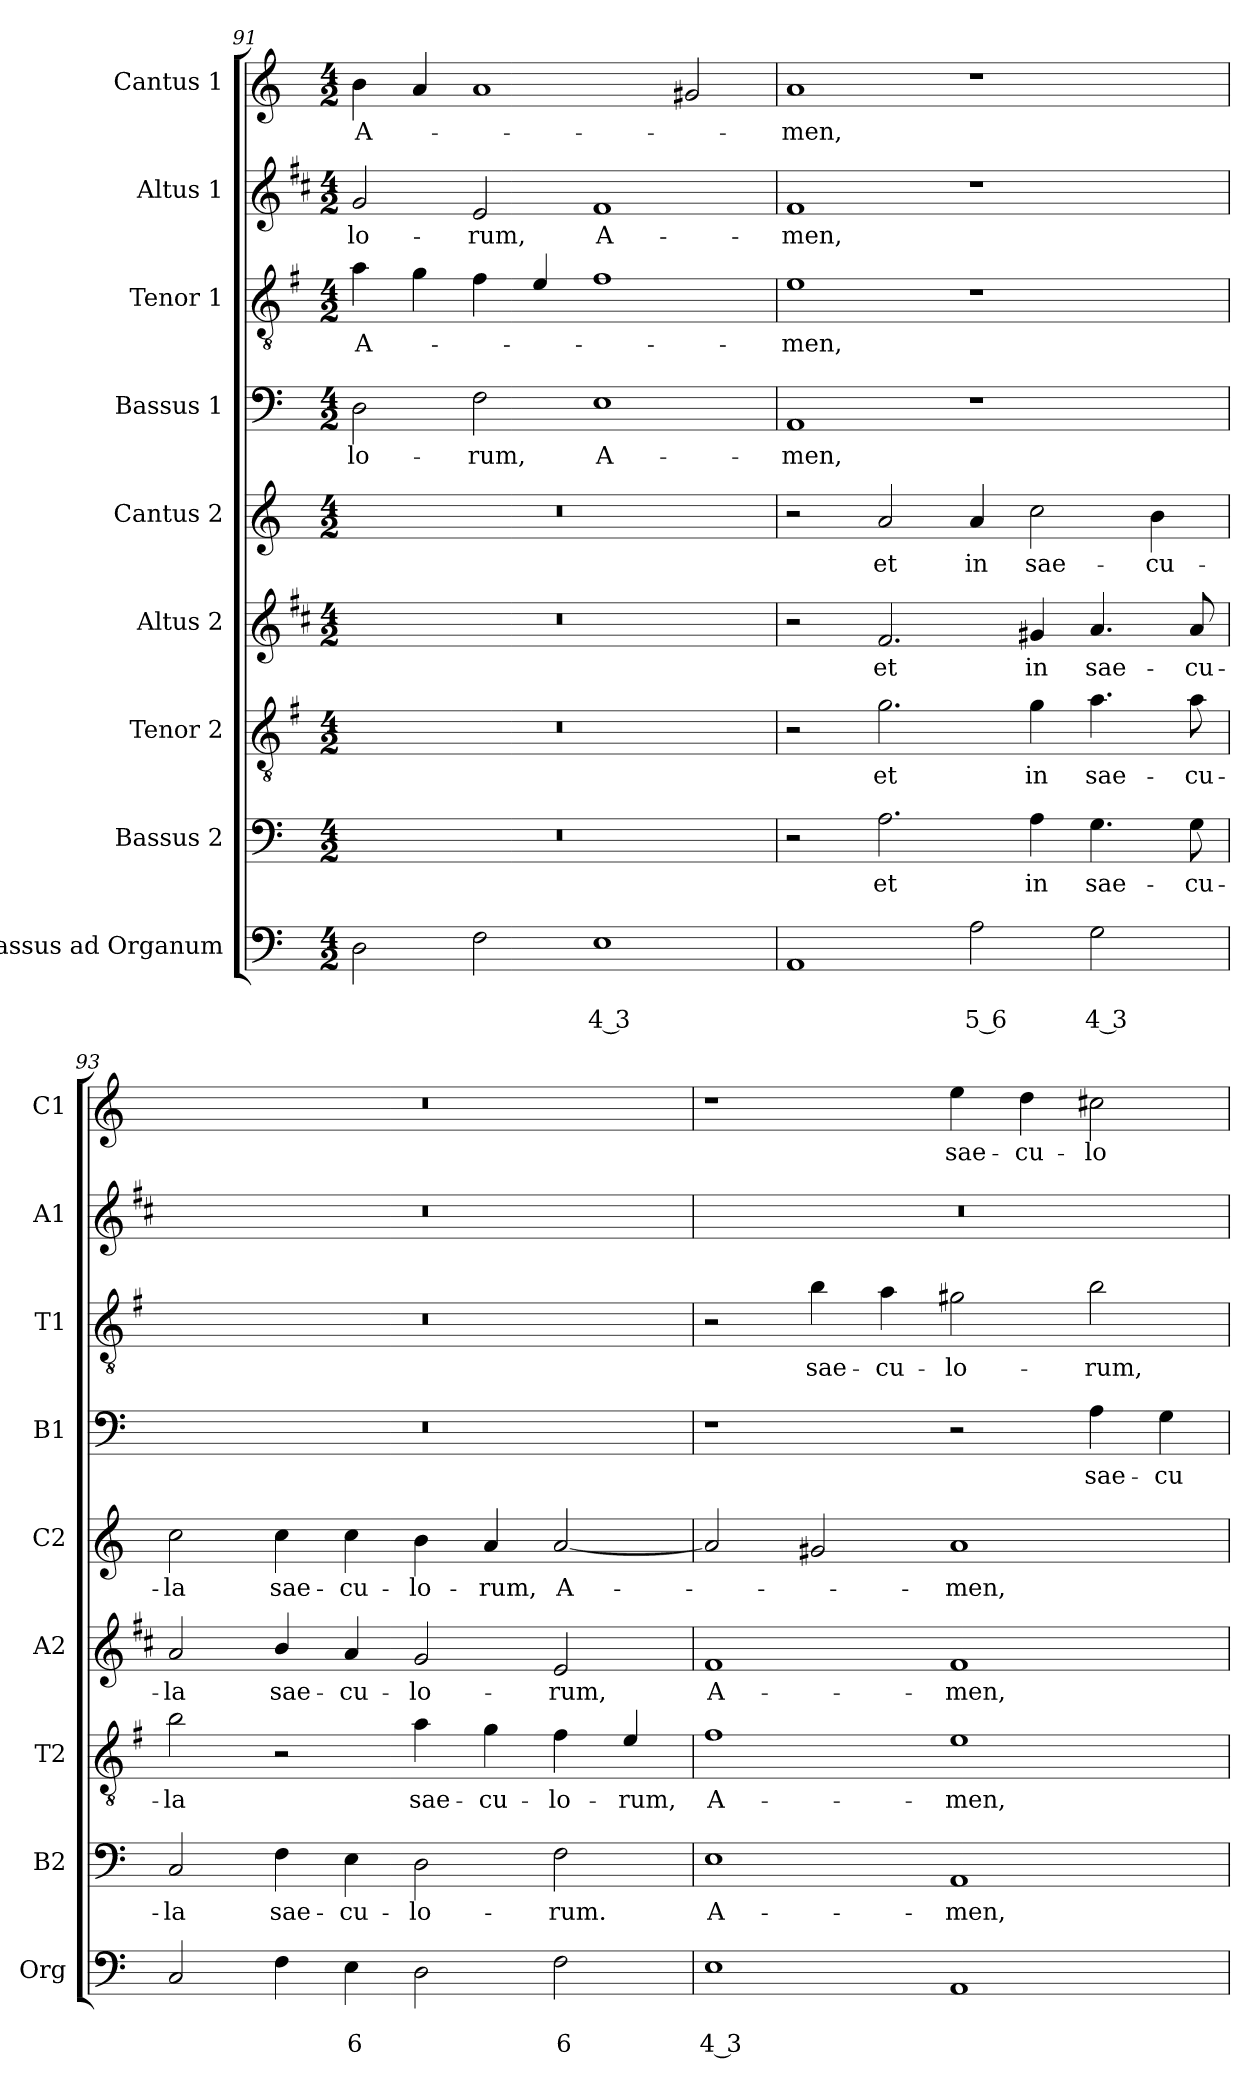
**kern	**text	**text	**kern	**text	**kern	**text	**kern	**text	**kern	**text	**kern	**text	**kern	**text	**kern	**text	**kern	**text
*part9	*part9	*part9	*part8	*part8	*part7	*part7	*part6	*part6	*part5	*part5	*part4	*part4	*part3	*part3	*part2	*part2	*part1	*part1
*staff9	*staff9	*staff9	*staff8	*staff8	*staff7	*staff7	*staff6	*staff6	*staff5	*staff5	*staff4	*staff4	*staff3	*staff3	*staff2	*staff2	*staff1	*staff1
*I"Bassus ad Organum	*	*	*I"Bassus 2	*	*I"Tenor 2	*	*I"Altus 2	*	*I"Cantus 2	*	*I"Bassus 1	*	*I"Tenor 1	*	*I"Altus 1	*	*I"Cantus 1	*
*I'Org	*	*	*I'B2	*	*I'T2	*	*I'A2	*	*I'C2	*	*I'B1	*	*I'T1	*	*I'A1	*	*I'C1	*
*clefF4	*	*	*clefF4	*	*clefGv2	*	*clefG2	*	*clefG2	*	*clefF4	*	*clefGv2	*	*clefG2	*	*clefG2	*
*	*	*	*	*	*ITrd4c7	*	*ITrd1c2	*	*	*	*	*	*ITrd4c7	*	*ITrd1c2	*	*	*
*k[]	*	*	*k[]	*	*k[]	*	*k[]	*	*k[]	*	*k[]	*	*k[]	*	*k[]	*	*k[]	*
*C:	*	*	*C:	*	*C:	*	*C:	*	*C:	*	*C:	*	*C:	*	*C:	*	*C:	*
*M4/2	*	*	*M4/2	*	*M4/2	*	*M4/2	*	*M4/2	*	*M4/2	*	*M4/2	*	*M4/2	*	*M4/2	*
=91	=91	=91	=91	=91	=91	=91	=91	=91	=91	=91	=91	=91	=91	=91	=91	=91	=91	=91
!	!	!	!	!	!	!	!	!	!	!	!	!LO:LY:b	!	!LO:LY:b	!	!LO:LY:b	!	!LO:LY:b
2D\	.	.	0r	.	0r	.	0r	.	0r	.	2D\	-lo-	4d\	A-	2f/	-lo-	4b\	A-
.	.	.	.	.	.	.	.	.	.	.	.	.	4c\	.	.	.	4a/	.
!	!	!	!	!	!	!	!	!	!	!	!	!LO:LY:b	!	!	!	!LO:LY:b	!	!
2F\	.	.	.	.	.	.	.	.	.	.	2F\	-rum,	4B\	.	2d/	-rum,	1a	.
.	.	.	.	.	.	.	.	.	.	.	.	.	4A/	.	.	.	.	.
!	!	!LO:LY:b	!	!	!	!	!	!	!	!	!	!LO:LY:b	!	!	!	!LO:LY:b	!	!
1E	.	4 3	.	.	.	.	.	.	.	.	1E	A-	1B	.	1e	A-	.	.
.	.	.	.	.	.	.	.	.	.	.	.	.	.	.	.	.	2g#X/	.
!!LO:PB:g=z
=92	=92	=92	=92	=92	=92	=92	=92	=92	=92	=92	=92	=92	=92	=92	=92	=92	=92	=92
!	!	!	!	!	!	!	!	!	!	!	!	!LO:LY:b	!	!LO:LY:b	!	!LO:LY:b	!	!LO:LY:b
1AA	.	.	2r	.	2r	.	2r	.	2r	.	1AA	-men,	1A	-men,	1e	-men,	1a	-men,
!	!	!	!	!LO:LY:b	!	!LO:LY:b	!	!LO:LY:b	!	!LO:LY:b	!	!	!	!	!	!	!	!
.	.	.	2.A\	et	2.c\	et	2.e/	et	2a/	et	.	.	.	.	.	.	.	.
!	!	!LO:LY:b	!	!	!	!	!	!	!	!LO:LY:b	!	!	!	!	!	!	!	!
2A\	.	5 6	.	.	.	.	.	.	4a/	in	1r	.	1r	.	1r	.	1r	.
!	!	!	!	!LO:LY:b	!	!LO:LY:b	!	!LO:LY:b	!	!LO:LY:b	!	!	!	!	!	!	!	!
.	.	.	4A\	in	4c\	in	4f#X/	in	2cc\	sae-	.	.	.	.	.	.	.	.
!	!	!LO:LY:b	!	!LO:LY:b	!	!LO:LY:b	!	!LO:LY:b	!	!	!	!	!	!	!	!	!	!
2G\	.	4 3	4.G\	sae-	4.d\	sae-	4.g/	sae-	.	.	.	.	.	.	.	.	.	.
!	!	!	!	!	!	!	!	!	!	!LO:LY:b	!	!	!	!	!	!	!	!
.	.	.	.	.	.	.	.	.	4b\	-cu-	.	.	.	.	.	.	.	.
!	!	!	!	!LO:LY:b	!	!LO:LY:b	!	!LO:LY:b	!	!	!	!	!	!	!	!	!	!
.	.	.	8G\	-cu-	8d\	-cu-	8g/	-cu-	.	.	.	.	.	.	.	.	.	.
=93	=93	=93	=93	=93	=93	=93	=93	=93	=93	=93	=93	=93	=93	=93	=93	=93	=93	=93
!	!	!	!	!LO:LY:b	!	!LO:LY:b	!	!LO:LY:b	!	!LO:LY:b	!	!	!	!	!	!	!	!
2C/	.	.	2C/	-la	2e\	-la	2g/	-la	2cc\	-la	0r	.	0r	.	0r	.	0r	.
!	!	!	!	!LO:LY:b	!	!	!	!LO:LY:b	!	!LO:LY:b	!	!	!	!	!	!	!	!
4F\	.	.	4F\	sae-	2r	.	4a/	sae-	4cc\	sae-	.	.	.	.	.	.	.	.
!	!	!LO:LY:b	!	!LO:LY:b	!	!	!	!LO:LY:b	!	!LO:LY:b	!	!	!	!	!	!	!	!
4E\	.	6	4E\	-cu-	.	.	4g/	-cu-	4cc\	-cu-	.	.	.	.	.	.	.	.
!	!	!	!	!LO:LY:b	!	!LO:LY:b	!	!LO:LY:b	!	!LO:LY:b	!	!	!	!	!	!	!	!
2D\	.	.	2D\	-lo-	4d\	sae-	2f/	-lo-	4b\	-lo-	.	.	.	.	.	.	.	.
!	!	!	!	!	!	!LO:LY:b	!	!	!	!LO:LY:b	!	!	!	!	!	!	!	!
.	.	.	.	.	4c\	-cu-	.	.	4a/	-rum,	.	.	.	.	.	.	.	.
!	!	!LO:LY:b	!	!LO:LY:b	!	!LO:LY:b	!	!LO:LY:b	!	!LO:LY:b	!	!	!	!	!	!	!	!
2F\	.	6	2F\	-rum.	4B\	-lo-	2d/	-rum,	[2a/	A-	.	.	.	.	.	.	.	.
!	!	!	!	!	!	!LO:LY:b	!	!	!	!	!	!	!	!	!	!	!	!
.	.	.	.	.	4A/	-rum,	.	.	.	.	.	.	.	.	.	.	.	.
=94	=94	=94	=94	=94	=94	=94	=94	=94	=94	=94	=94	=94	=94	=94	=94	=94	=94	=94
!	!	!LO:LY:b	!	!LO:LY:b	!	!LO:LY:b	!	!LO:LY:b	!	!	!	!	!	!	!	!	!	!
1E	.	4 3	1E	A-	1B	A-	1e	A-	2a/]	.	1r	.	2r	.	0r	.	1r	.
!	!	!	!	!	!	!	!	!	!	!	!	!	!	!LO:LY:b	!	!	!	!
.	.	.	.	.	.	.	.	.	2g#X/	.	.	.	4e\	sae-	.	.	.	.
!	!	!	!	!	!	!	!	!	!	!	!	!	!	!LO:LY:b	!	!	!	!
.	.	.	.	.	.	.	.	.	.	.	.	.	4d\	-cu-	.	.	.	.
!	!	!	!	!LO:LY:b	!	!LO:LY:b	!	!LO:LY:b	!	!LO:LY:b	!	!	!	!LO:LY:b	!	!	!	!LO:LY:b
1AA	.	.	1AA	-men,	1A	-men,	1e	-men,	1a	-men,	2r	.	2c#X\	-lo-	.	.	4ee\	sae-
!	!	!	!	!	!	!	!	!	!	!	!	!	!	!	!	!	!	!LO:LY:b
.	.	.	.	.	.	.	.	.	.	.	.	.	.	.	.	.	4dd\	-cu-
!	!	!	!	!	!	!	!	!	!	!	!	!LO:LY:b	!	!LO:LY:b	!	!	!	!LO:LY:b
.	.	.	.	.	.	.	.	.	.	.	4A\	sae-	2e\	-rum,	.	.	2cc#X\	-lo-
!	!	!	!	!	!	!	!	!	!	!	!	!LO:LY:b	!	!	!	!	!	!
.	.	.	.	.	.	.	.	.	.	.	4G\	-cu-	.	.	.	.	.	.
=	=	=	=	=	=	=	=	=	=	=	=	=	=	=	=	=	=	=
*-	*-	*-	*-	*-	*-	*-	*-	*-	*-	*-	*-	*-	*-	*-	*-	*-	*-	*-
